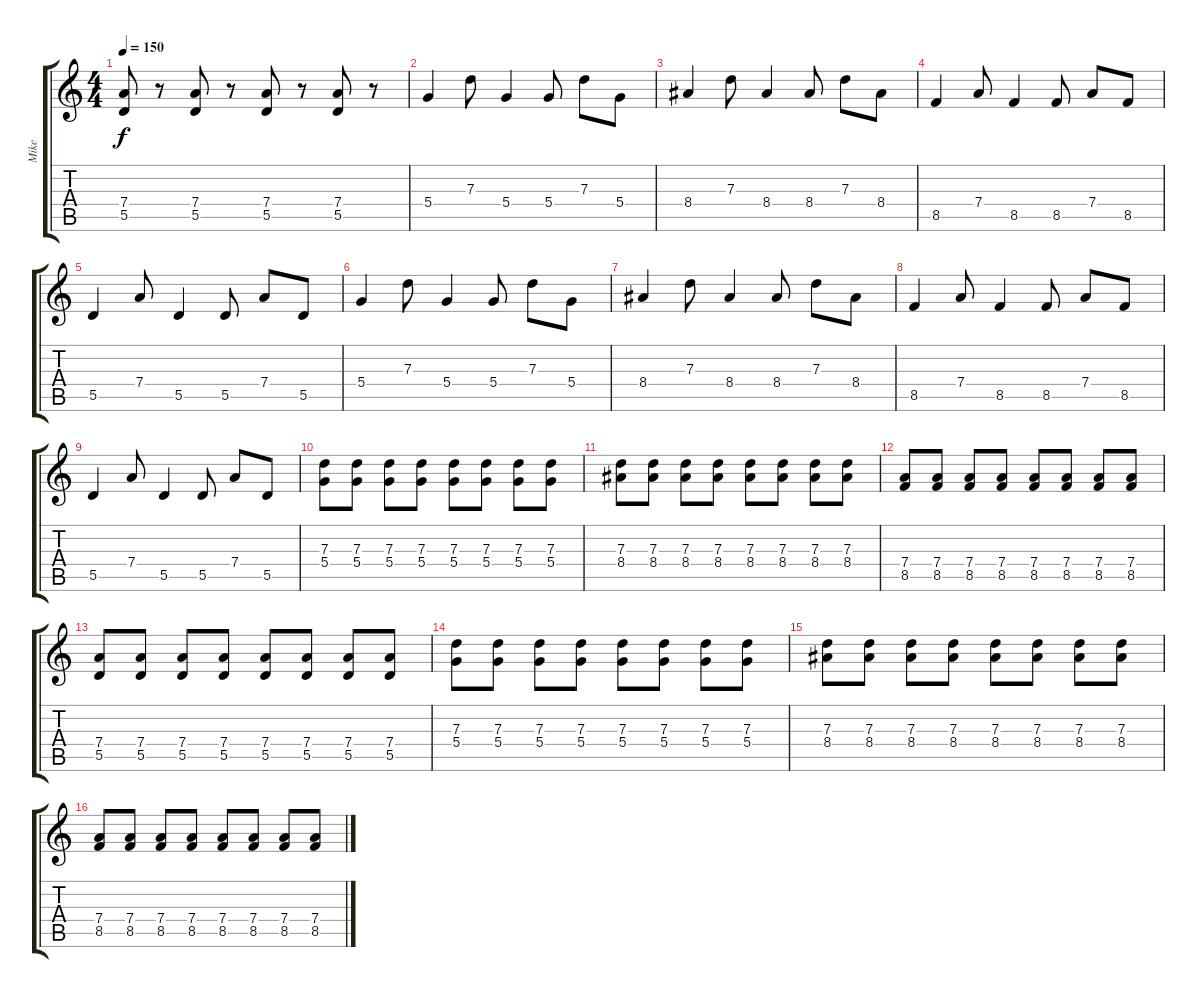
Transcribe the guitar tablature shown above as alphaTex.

\track ("Mike" "Mike") {instrument distortionguitar}
\staff {score tabs}
\tuning (E4 B3 G3 D3 A2 D2) {hide}
\ts (4 4)
\tempo 150
\clef g2
\ks c
(7.4 5.5).8{dy f} r.8 (7.4 5.5).8 r.8 (7.4 5.5).8 r.8 (7.4 5.5).8 r.8 |
5.4.4 7.3.8 5.4.4 5.4.8 7.3.8 5.4.8 |
8.4.4 7.3.8 8.4.4 8.4.8 7.3.8 8.4.8 |
8.5.4 7.4.8 8.5.4 8.5.8 7.4.8 8.5.8 |
5.5.4 7.4.8 5.5.4 5.5.8 7.4.8 5.5.8 |
5.4.4 7.3.8 5.4.4 5.4.8 7.3.8 5.4.8 |
8.4.4 7.3.8 8.4.4 8.4.8 7.3.8 8.4.8 |
8.5.4 7.4.8 8.5.4 8.5.8 7.4.8 8.5.8 |
5.5.4 7.4.8 5.5.4 5.5.8 7.4.8 5.5.8 |
(7.3 5.4).8 (7.3 5.4).8 (7.3 5.4).8 (7.3 5.4).8 (7.3 5.4).8 (7.3 5.4).8 (7.3 5.4).8 (7.3 5.4).8 |
(7.3 8.4).8 (7.3 8.4).8 (7.3 8.4).8 (7.3 8.4).8 (7.3 8.4).8 (7.3 8.4).8 (7.3 8.4).8 (7.3 8.4).8 |
(7.4 8.5).8 (7.4 8.5).8 (7.4 8.5).8 (7.4 8.5).8 (7.4 8.5).8 (7.4 8.5).8 (7.4 8.5).8 (7.4 8.5).8 |
(7.4 5.5).8 (7.4 5.5).8 (7.4 5.5).8 (7.4 5.5).8 (7.4 5.5).8 (7.4 5.5).8 (7.4 5.5).8 (7.4 5.5).8 |
(7.3 5.4).8 (7.3 5.4).8 (7.3 5.4).8 (7.3 5.4).8 (7.3 5.4).8 (7.3 5.4).8 (7.3 5.4).8 (7.3 5.4).8 |
(7.3 8.4).8 (7.3 8.4).8 (7.3 8.4).8 (7.3 8.4).8 (7.3 8.4).8 (7.3 8.4).8 (7.3 8.4).8 (7.3 8.4).8 |
(7.4 8.5).8 (7.4 8.5).8 (7.4 8.5).8 (7.4 8.5).8 (7.4 8.5).8 (7.4 8.5).8 (7.4 8.5).8 (7.4 8.5).8
